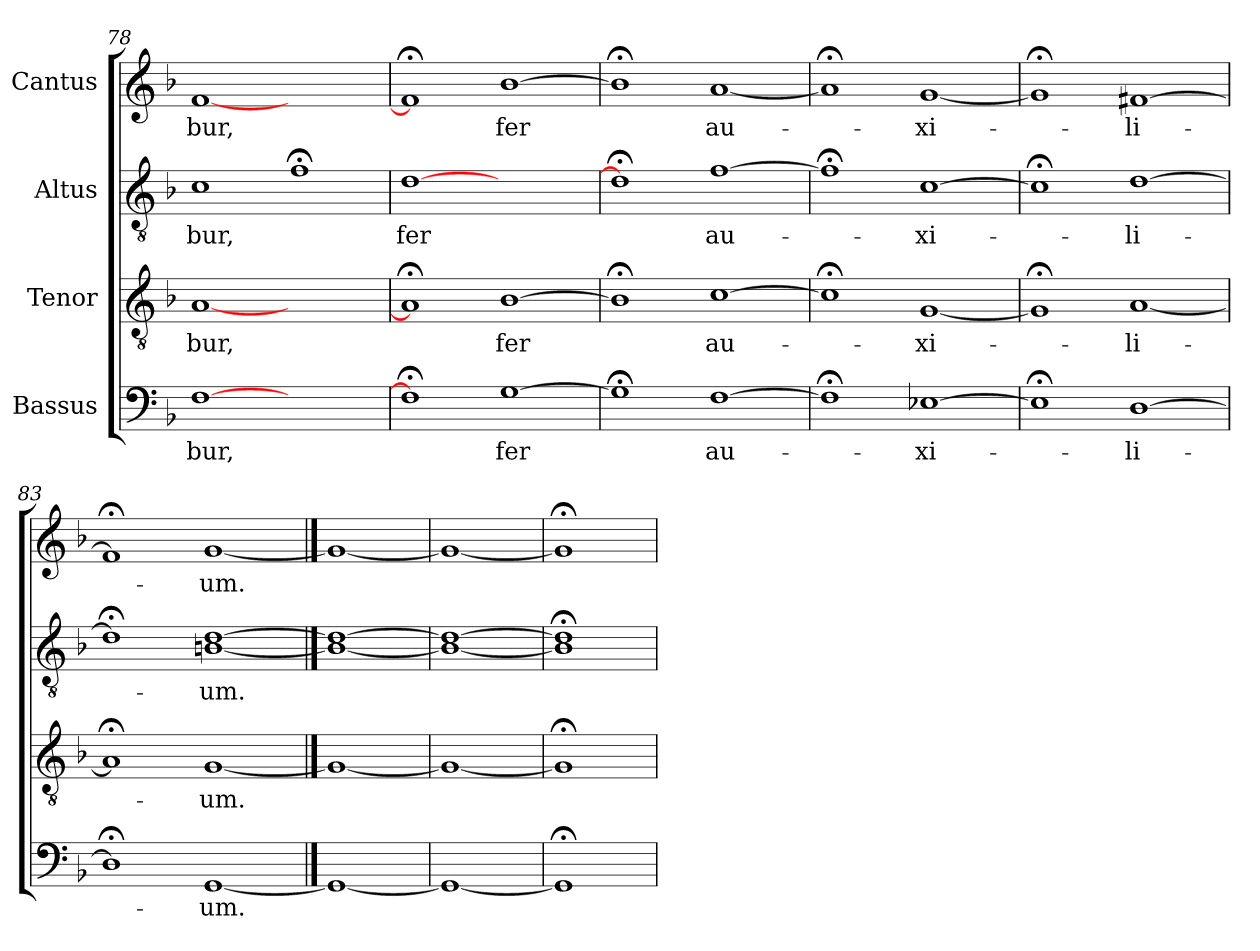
**kern	**text	**kern	**text	**kern	**text	**kern	**text
*part4	*part4	*part3	*part3	*part2	*part2	*part1	*part1
*staff4	*staff4	*staff3	*staff3	*staff2	*staff2	*staff1	*staff1
*I"Bassus	*	*I"Tenor	*	*I"Altus	*	*I"Cantus	*
*clefF4	*	*clefGv2	*	*clefGv2	*	*clefG2	*
*k[b-]	*	*k[b-]	*	*k[b-]	*	*k[b-]	*
*F:	*	*F:	*	*F:	*	*F:	*
=78	=78	=78	=78	=78	=78	=78	=78
[1F\	-bur,	[1A/	-bur,	1c\	-bur,	[1f/	-bur,
1ryy	.	1ryy	.	1f;<\	.	1ryy	.
=79	=79	=79	=79	=79	=79	=79	=79
1F;<\]	.	1A;</]	.	[1d\	fer	1f;</]	.
[1G\	fer	[1B-\	fer	1ryy	.	[1b-\	fer
=80	=80	=80	=80	=80	=80	=80	=80
1G;<\]	.	1B-;<\]	.	1d;<\]	.	1b-;<\]	.
[1F\	au-	[1c\	au-	[1f\	au-	[1a/	au-
=81	=81	=81	=81	=81	=81	=81	=81
1F;<\]	.	1c;<\]	.	1f;<\]	.	1a;</]	.
[1E-X\	-xi-	[1G/	-xi-	[1c\	-xi-	[1g/	-xi-
=82	=82	=82	=82	=82	=82	=82	=82
1E-;<\]	.	1G;</]	.	1c;<\]	.	1g;</]	.
[1D\	-li-	[1A/	-li-	[1d\	-li-	[1f#X\	-li-
=83	=83	=83	=83	=83	=83	=83	=83
1D;<\]	.	1A;</]	.	1d;<\]	.	1f#;<\]	.
[1GG/	-um.	[1G/	-um.	[1Bn\ [1d\	-um.	[1g/	-um.
==84	==84	==84	==84	==84	==84	==84	==84
1GG/_	.	1G/_	.	1B_\ 1d_\	.	1g/_	.
=85	=85	=85	=85	=85	=85	=85	=85
1GG/_	.	1G/_	.	1B_\ 1d_\	.	1g/_	.
=86	=86	=86	=86	=86	=86	=86	=86
1GG;</]	.	1G;</]	.	1B];<\ 1d];<\	.	1g;</]	.
=	=	=	=	=	=	=	=
*-	*-	*-	*-	*-	*-	*-	*-
